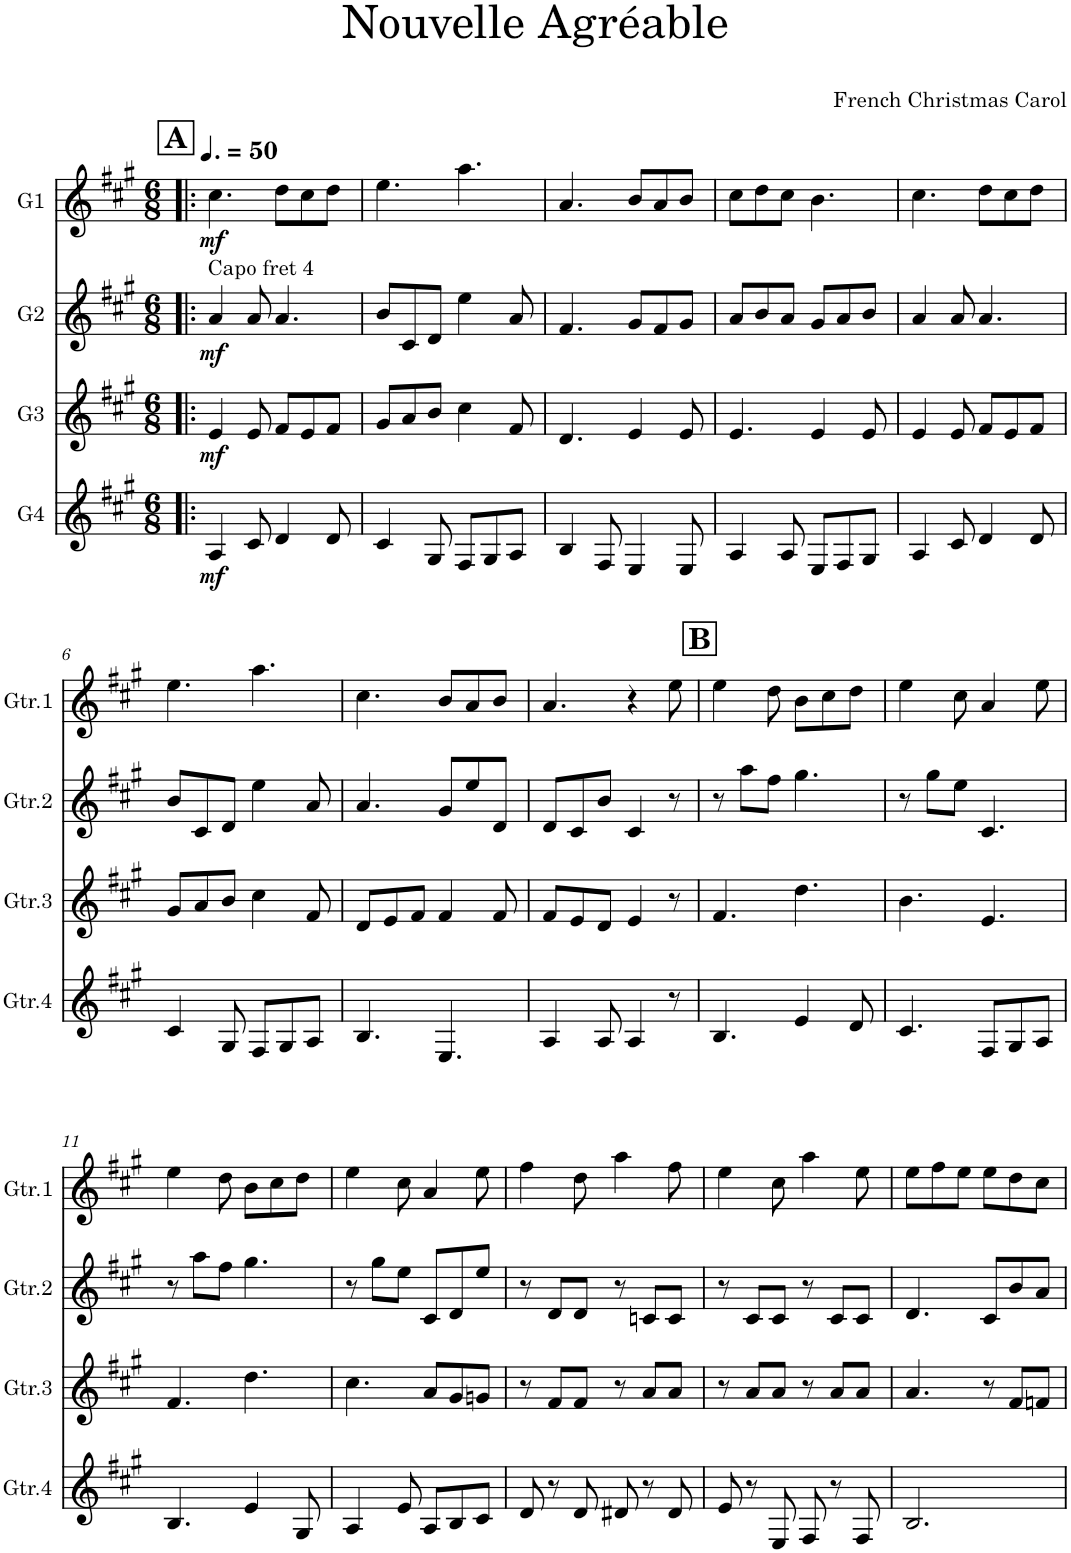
**kern	**dynam	**kern	**dynam	**kern	**dynam	**kern	**dynam
*part4	*part4	*part3	*part3	*part2	*part2	*part1	*part1
*staff4	*staff4	*staff3	*staff3	*staff2	*staff2	*staff1	*staff1
*I"G4	*	*I"G3	*	*I"G2	*	*I"G1	*
*clefG2	*	*clefG2	*	*clefG2	*	*clefG2	*
*Trd7c12	*	*Trd7c12	*	*Trd5c8	*	*Trd7c12	*
*k[f#c#g#]	*	*k[f#c#g#]	*	*k[f#c#g#]	*	*k[f#c#g#]	*
*M6/8	*	*M6/8	*	*M6/8	*	*M6/8	*
*MM75	*	*MM75	*	*MM75	*	*MM75	*
!!LO:REH:place=s1:a:B:cj:fs=14:t=A
=1!|:	=1!|:	=1!|:	=1!|:	=1!|:	=1!|:	=1!|:	=1!|:
!	!	!	!	!LO:TX:a:t=Capo fret 4	!	!	!
!	!LO:DY:b	!	!LO:DY:b	!	!LO:DY:b	!	!LO:DY:b
4A/	mf	4e/	mf	4a/	mf	4.cc#\	mf
8c#/	.	8e/	.	8a/	.	.	.
4d/	.	8f#/L	.	4.a/	.	8dd\L	.
.	.	8e/	.	.	.	8cc#\	.
8d/	.	8f#/J	.	.	.	8dd\J	.
=2	=2	=2	=2	=2	=2	=2	=2
4c#/	.	8g#/L	.	8b/L	.	4.ee\	.
.	.	8a/	.	8c#/	.	.	.
8G#/	.	8b/J	.	8d/J	.	.	.
8F#/L	.	4cc#\	.	4ee\	.	4.aa\	.
8G#/	.	.	.	.	.	.	.
8A/J	.	8f#/	.	8a/	.	.	.
=3	=3	=3	=3	=3	=3	=3	=3
4B/	.	4.d/	.	4.f#/	.	4.a/	.
8F#/	.	.	.	.	.	.	.
4E/	.	4e/	.	8g#/L	.	8b/L	.
.	.	.	.	8f#/	.	8a/	.
8E/	.	8e/	.	8g#/J	.	8b/J	.
=4	=4	=4	=4	=4	=4	=4	=4
4A/	.	4.e/	.	8a/L	.	8cc#\L	.
.	.	.	.	8b/	.	8dd\	.
8A/	.	.	.	8a/J	.	8cc#\J	.
8E/L	.	4e/	.	8g#/L	.	4.b\	.
8F#/	.	.	.	8a/	.	.	.
8G#/J	.	8e/	.	8b/J	.	.	.
=5	=5	=5	=5	=5	=5	=5	=5
4A/	.	4e/	.	4a/	.	4.cc#\	.
8c#/	.	8e/	.	8a/	.	.	.
4d/	.	8f#/L	.	4.a/	.	8dd\L	.
.	.	8e/	.	.	.	8cc#\	.
8d/	.	8f#/J	.	.	.	8dd\J	.
!!LO:LB:g=z
=6	=6	=6	=6	=6	=6	=6	=6
4c#/	.	8g#/L	.	8b/L	.	4.ee\	.
.	.	8a/	.	8c#/	.	.	.
8G#/	.	8b/J	.	8d/J	.	.	.
8F#/L	.	4cc#\	.	4ee\	.	4.aa\	.
8G#/	.	.	.	.	.	.	.
8A/J	.	8f#/	.	8a/	.	.	.
=7	=7	=7	=7	=7	=7	=7	=7
4.B/	.	8d/L	.	4.a/	.	4.cc#\	.
.	.	8e/	.	.	.	.	.
.	.	8f#/J	.	.	.	.	.
4.E/	.	4f#/	.	8g#/L	.	8b/L	.
.	.	.	.	8ee/	.	8a/	.
.	.	8f#/	.	8d/J	.	8b/J	.
=8	=8	=8	=8	=8	=8	=8	=8
4A/	.	8f#/L	.	8d/L	.	4.a/	.
.	.	8e/	.	8c#/	.	.	.
8A/	.	8d/J	.	8b/J	.	.	.
4A/	.	4e/	.	4c#/	.	4r	.
8r	.	8r	.	8r	.	8ee\	.
!!LO:REH:place=s1:a:B:cj:fs=14:t=B
=9	=9	=9	=9	=9	=9	=9	=9
4.B/	.	4.f#/	.	8r	.	4ee\	.
.	.	.	.	8aa\L	.	.	.
.	.	.	.	8ff#\J	.	8dd\	.
4e/	.	4.dd\	.	4.gg#\	.	8b\L	.
.	.	.	.	.	.	8cc#\	.
8d/	.	.	.	.	.	8dd\J	.
=10	=10	=10	=10	=10	=10	=10	=10
4.c#/	.	4.b\	.	8r	.	4ee\	.
.	.	.	.	8gg#\L	.	.	.
.	.	.	.	8ee\J	.	8cc#\	.
8F#/L	.	4.e/	.	4.c#/	.	4a/	.
8G#/	.	.	.	.	.	.	.
8A/J	.	.	.	.	.	8ee\	.
!!LO:LB:g=z
=11	=11	=11	=11	=11	=11	=11	=11
4.B/	.	4.f#/	.	8r	.	4ee\	.
.	.	.	.	8aa\L	.	.	.
.	.	.	.	8ff#\J	.	8dd\	.
4e/	.	4.dd\	.	4.gg#\	.	8b\L	.
.	.	.	.	.	.	8cc#\	.
8G#/	.	.	.	.	.	8dd\J	.
=12	=12	=12	=12	=12	=12	=12	=12
4A/	.	4.cc#\	.	8r	.	4ee\	.
.	.	.	.	8gg#\L	.	.	.
8e/	.	.	.	8ee\J	.	8cc#\	.
8A/L	.	8a/L	.	8c#/L	.	4a/	.
8B/	.	8g#/	.	8d/	.	.	.
8c#/J	.	8gn/J	.	8ee/J	.	8ee\	.
=13	=13	=13	=13	=13	=13	=13	=13
8d/	.	8r	.	8r	.	4ff#\	.
8r	.	8f#/L	.	8d/L	.	.	.
8d/	.	8f#/J	.	8d/J	.	8dd\	.
8d#X/	.	8r	.	8r	.	4aa\	.
8r	.	8a/L	.	8cn/L	.	.	.
8d#/	.	8a/J	.	8c/J	.	8ff#\	.
=14	=14	=14	=14	=14	=14	=14	=14
8e/	.	8r	.	8r	.	4ee\	.
8r	.	8a/L	.	8c#/L	.	.	.
8E/	.	8a/J	.	8c#/J	.	8cc#\	.
8F#/	.	8r	.	8r	.	4aa\	.
8r	.	8a/L	.	8c#/L	.	.	.
8F#/	.	8a/J	.	8c#/J	.	8ee\	.
=15	=15	=15	=15	=15	=15	=15	=15
2.B/	.	4.a/	.	4.d/	.	8ee\L	.
.	.	.	.	.	.	8ff#\	.
.	.	.	.	.	.	8ee\J	.
.	.	8r	.	8c#/L	.	8ee\L	.
.	.	8f#/L	.	8b/	.	8dd\	.
.	.	8fn/J	.	8a/J	.	8cc#\J	.
=	=	=	=	=	=	=	=
*-	*-	*-	*-	*-	*-	*-	*-
